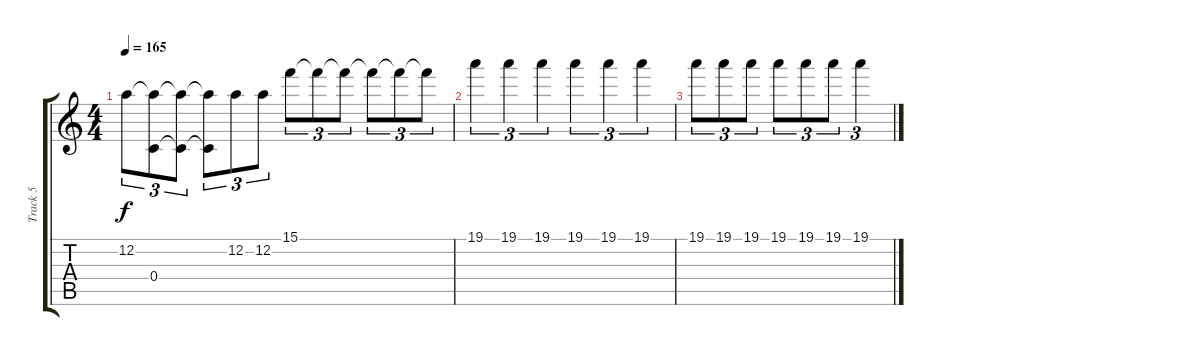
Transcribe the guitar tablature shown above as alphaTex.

\track ("Track 5" "Track 5") {instrument distortionguitar}
\staff {score tabs}
\tuning (D4 A3 F3 C3 G2 C2) {hide}
\ts (4 4)
\tempo 165
\clef g2
\ks c
12.2.8{tu (3 2) dy f} (12.2{t} 0.4{t}).8{tu (3 2)} (12.2{t} 0.4{t}).8{tu (3 2)} (12.2{t} 0.4{t}).8{tu (3 2)} 12.2.8{tu (3 2)} 12.2.8{tu (3 2)} 15.1.8{tu (3 2)} 15.1{t}.8{tu (3 2)} 15.1{t}.8{tu (3 2)} 15.1{t}.8{tu (3 2)} 15.1{t}.8{tu (3 2)} 15.1{t}.8{tu (3 2)} |
19.1.4{tu (3 2)} 19.1.4{tu (3 2)} 19.1.4{tu (3 2)} 19.1.4{tu (3 2)} 19.1.4{tu (3 2)} 19.1.4{tu (3 2)} |
19.1.8{tu (3 2)} 19.1.8{tu (3 2)} 19.1.8{tu (3 2)} 19.1.8{tu (3 2)} 19.1.8{tu (3 2)} 19.1.8{tu (3 2)} 19.1.4{tu (3 2)}
